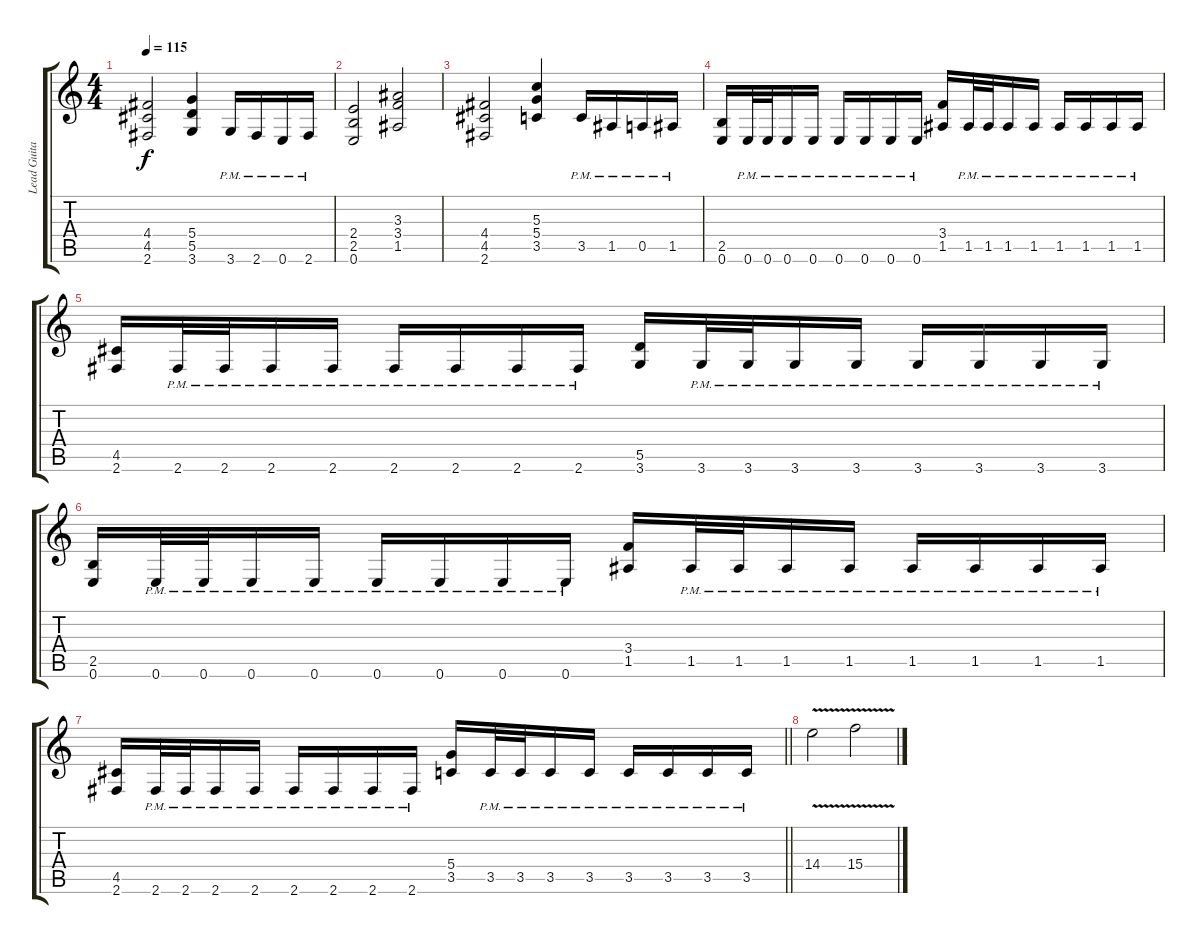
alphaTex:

\track ("Lead Guitar" "Lead Guita") {instrument distortionguitar}
\staff {score tabs}
\tuning (E4 B3 G3 D3 A2 E2) {hide}
\ts (4 4)
\tempo 115
\clef g2
\ks c
(4.4 4.5 2.6).2{dy f} (5.4 5.5 3.6).4 3.6{pm}.16 2.6{pm}.16 0.6{pm}.16 2.6{pm}.16 |
(2.4 2.5 0.6).2 (3.3 3.4 1.5).2 |
(4.4 4.5 2.6).2 (5.3 5.4 3.5).4 3.5{pm}.16 1.5{pm}.16 0.5{pm}.16 1.5{pm}.16 |
(2.5 0.6).16 0.6{pm}.32 0.6{pm}.32 0.6{pm}.16 0.6{pm}.16 0.6{pm}.16 0.6{pm}.16 0.6{pm}.16 0.6{pm}.16 (3.4 1.5).16 1.5{pm}.32 1.5{pm}.32 1.5{pm}.16 1.5{pm}.16 1.5{pm}.16 1.5{pm}.16 1.5{pm}.16 1.5{pm}.16 |
(4.5 2.6).16 2.6{pm}.32 2.6{pm}.32 2.6{pm}.16 2.6{pm}.16 2.6{pm}.16 2.6{pm}.16 2.6{pm}.16 2.6{pm}.16 (5.5 3.6).16 3.6{pm}.32 3.6{pm}.32 3.6{pm}.16 3.6{pm}.16 3.6{pm}.16 3.6{pm}.16 3.6{pm}.16 3.6{pm}.16 |
(2.5 0.6).16 0.6{pm}.32 0.6{pm}.32 0.6{pm}.16 0.6{pm}.16 0.6{pm}.16 0.6{pm}.16 0.6{pm}.16 0.6{pm}.16 (3.4 1.5).16 1.5{pm}.32 1.5{pm}.32 1.5{pm}.16 1.5{pm}.16 1.5{pm}.16 1.5{pm}.16 1.5{pm}.16 1.5{pm}.16 |
\barLineRight lightlight
(4.5 2.6).16 2.6{pm}.32 2.6{pm}.32 2.6{pm}.16 2.6{pm}.16 2.6{pm}.16 2.6{pm}.16 2.6{pm}.16 2.6{pm}.16 (5.4 3.5).16 3.5{pm}.32 3.5{pm}.32 3.5{pm}.16 3.5{pm}.16 3.5{pm}.16 3.5{pm}.16 3.5{pm}.16 3.5{pm}.16 |
14.4{v}.2 15.4{v}.2
